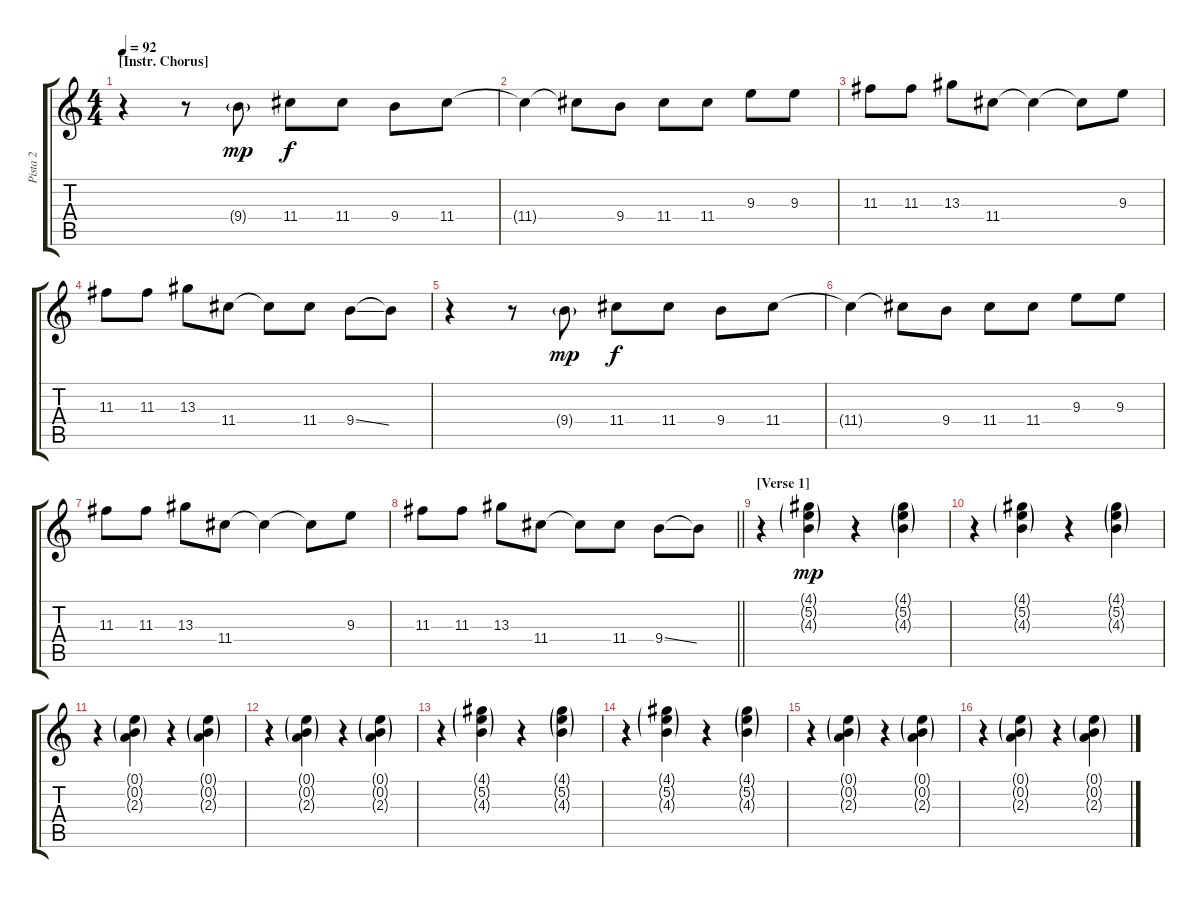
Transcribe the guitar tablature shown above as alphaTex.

\track ("Pista 2" "Pista 2") {instrument electricguitarjazz}
\staff {score tabs}
\tuning (E4 B3 G3 D3 A2 E2) {hide}
\ts (4 4)
\section ("" "[Instr. Chorus]")
\tempo 92
\clef g2
\ks c
r.4{dy mp} r.8 9.4{g}.8 11.4.8{dy f} 11.4.8 9.4.8 11.4.8 |
11.4{t}.4 11.4{t}.8 9.4.8 11.4.8 11.4.8 9.3.8 9.3.8 |
11.3.8 11.3.8 13.3.8 11.4.8 11.4{t}.4 11.4{t}.8 9.3.8 |
11.3.8 11.3.8 13.3.8 11.4.8 11.4{t}.8 11.4.8 9.4{ss}.8 9.4{t}.8 |
r.4 r.8 9.4{g}.8{dy mp} 11.4.8{dy f} 11.4.8 9.4.8 11.4.8 |
11.4{t}.4 11.4{t}.8 9.4.8 11.4.8 11.4.8 9.3.8 9.3.8 |
11.3.8 11.3.8 13.3.8 11.4.8 11.4{t}.4 11.4{t}.8 9.3.8 |
\barLineRight lightlight
11.3.8 11.3.8 13.3.8 11.4.8 11.4{t}.8 11.4.8 9.4{ss}.8 9.4{t}.8 |
\section ("" "[Verse 1]")
r.4 (4.1{g} 5.2{g} 4.3{g}).4{dy mp} r.4 (4.1{g} 5.2{g} 4.3{g}).4 |
r.4 (4.1{g} 5.2{g} 4.3{g}).4 r.4 (4.1{g} 5.2{g} 4.3{g}).4 |
r.4 (0.1{g} 0.2{g} 2.3{g}).4 r.4 (0.1{g} 0.2{g} 2.3{g}).4 |
r.4 (0.1{g} 0.2{g} 2.3{g}).4 r.4 (0.1{g} 0.2{g} 2.3{g}).4 |
r.4 (4.1{g} 5.2{g} 4.3{g}).4 r.4 (4.1{g} 5.2{g} 4.3{g}).4 |
r.4 (4.1{g} 5.2{g} 4.3{g}).4 r.4 (4.1{g} 5.2{g} 4.3{g}).4 |
r.4 (0.1{g} 0.2{g} 2.3{g}).4 r.4 (0.1{g} 0.2{g} 2.3{g}).4 |
r.4 (0.1{g} 0.2{g} 2.3{g}).4 r.4 (0.1{g} 0.2{g} 2.3{g}).4
